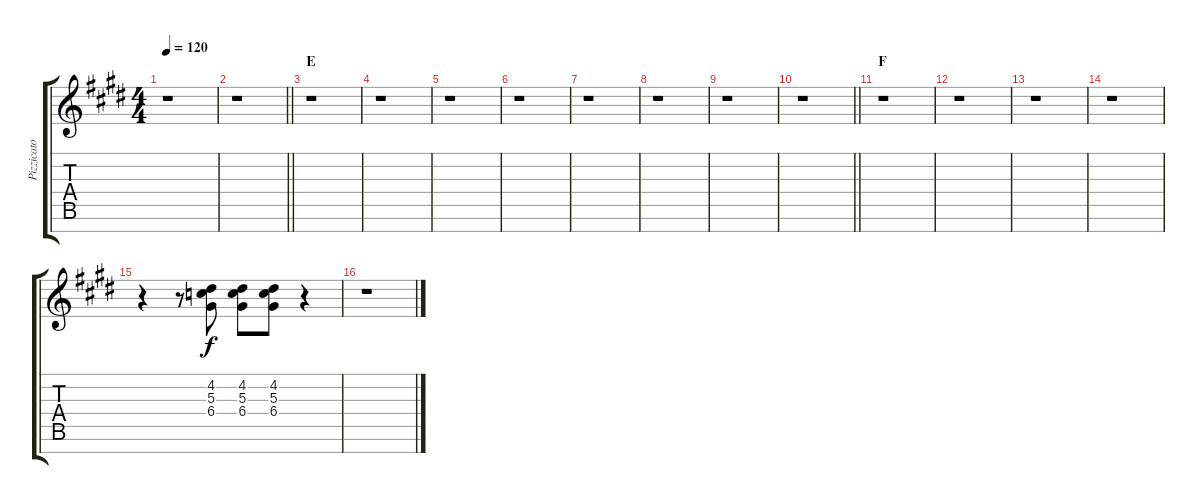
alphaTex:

\track ("Pizzicato Strings" "Pizzicato ") {instrument pizzicatostrings}
\staff {score tabs}
\tuning (E5 B4 G4 D4 A3 E3 B2) {hide}
\ts (4 4)
\tempo 120
\clef g2
\ks e
r.1{dy f} |
\barLineRight lightlight
r.1 |
\section ("" "E")
r.1 |
r.1 |
r.1 |
r.1 |
r.1 |
r.1 |
r.1 |
\barLineRight lightlight
r.1 |
\section ("" "F")
r.1 |
r.1 |
r.1 |
r.1 |
r.4 r.8 (4.2 5.3 6.4).8 (4.2 5.3 6.4).8 (4.2 5.3 6.4).8 r.4 |
r.1
